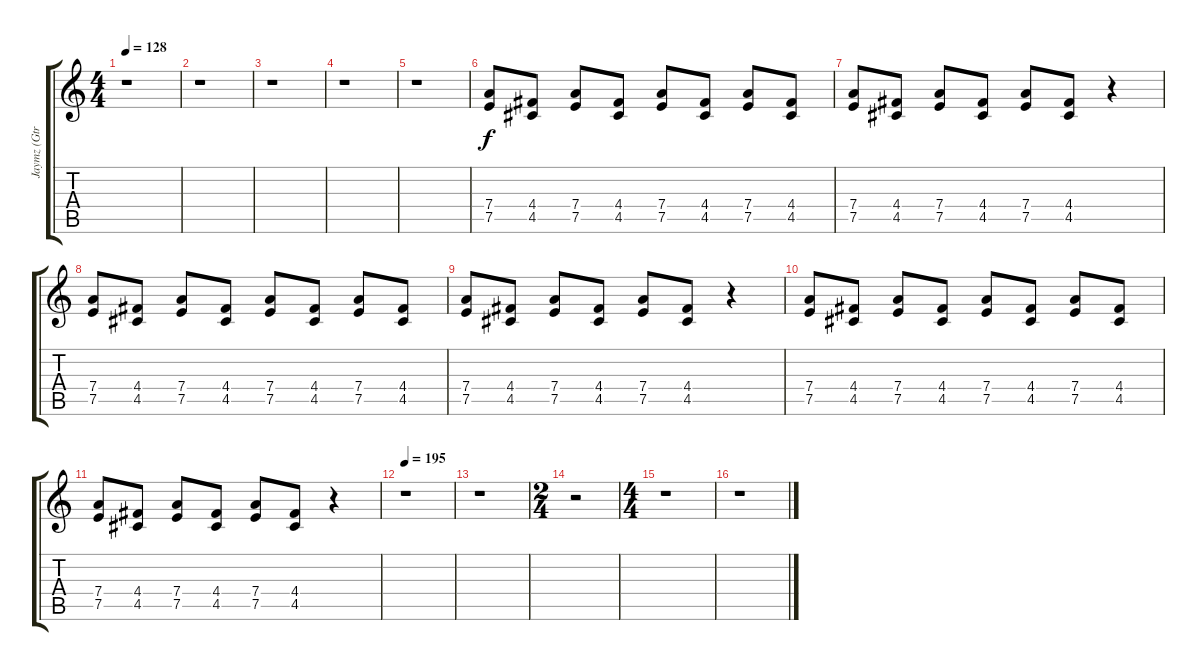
\track ("Jaymz (Gtr 2)" "Jaymz (Gtr") {instrument distortionguitar}
\staff {score tabs}
\tuning (E4 B3 G3 D3 A2 E2) {hide}
\ts (4 4)
\tempo 128
\clef g2
\ks c
r.1{dy f} |
r.1 |
r.1 |
r.1 |
r.1 |
(7.4 7.5).8 (4.4 4.5).8 (7.4 7.5).8 (4.4 4.5).8 (7.4 7.5).8 (4.4 4.5).8 (7.4 7.5).8 (4.4 4.5).8 |
(7.4 7.5).8 (4.4 4.5).8 (7.4 7.5).8 (4.4 4.5).8 (7.4 7.5).8 (4.4 4.5).8 r.4 |
(7.4 7.5).8 (4.4 4.5).8 (7.4 7.5).8 (4.4 4.5).8 (7.4 7.5).8 (4.4 4.5).8 (7.4 7.5).8 (4.4 4.5).8 |
(7.4 7.5).8 (4.4 4.5).8 (7.4 7.5).8 (4.4 4.5).8 (7.4 7.5).8 (4.4 4.5).8 r.4 |
(7.4 7.5).8 (4.4 4.5).8 (7.4 7.5).8 (4.4 4.5).8 (7.4 7.5).8 (4.4 4.5).8 (7.4 7.5).8 (4.4 4.5).8 |
(7.4 7.5).8 (4.4 4.5).8 (7.4 7.5).8 (4.4 4.5).8 (7.4 7.5).8 (4.4 4.5).8 r.4 |
\tempo 195
r.1 |
r.1 |
\ts (2 4)
r.2 |
\ts (4 4)
r.1 |
r.1
